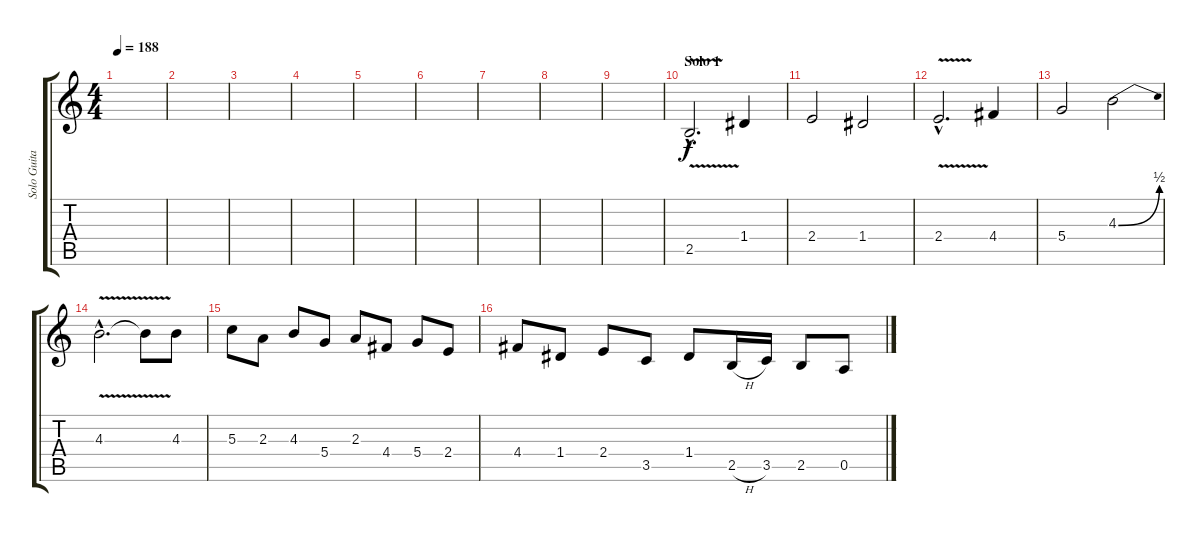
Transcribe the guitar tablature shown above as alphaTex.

\track ("Solo Guitar" "Solo Guita") {instrument overdrivenguitar}
\staff {score tabs}
\tuning (E4 B3 G3 D3 A2 E2) {hide}
\ts (4 4)
\tempo 188
\clef g2
\ks c
|
|
|
|
|
|
|
|
|
\section ("" "Solo 1")
2.5{v hac}.2{d} 1.4.4 |
2.4.2 1.4.2 |
2.4{v hac}.2{d} 4.4.4 |
5.4.2 4.3{be (bend 0 0 60 2)}.2 |
4.3{v hac}.2{d} 4.3{t}.8 4.3.8 |
5.3.8 2.3.8 4.3.8 5.4.8 2.3.8 4.4.8 5.4.8 2.4.8 |
4.4.8 1.4.8 2.4.8 3.5.8 1.4.8 2.5{h}.16 3.5.16 2.5.8 0.5.8
